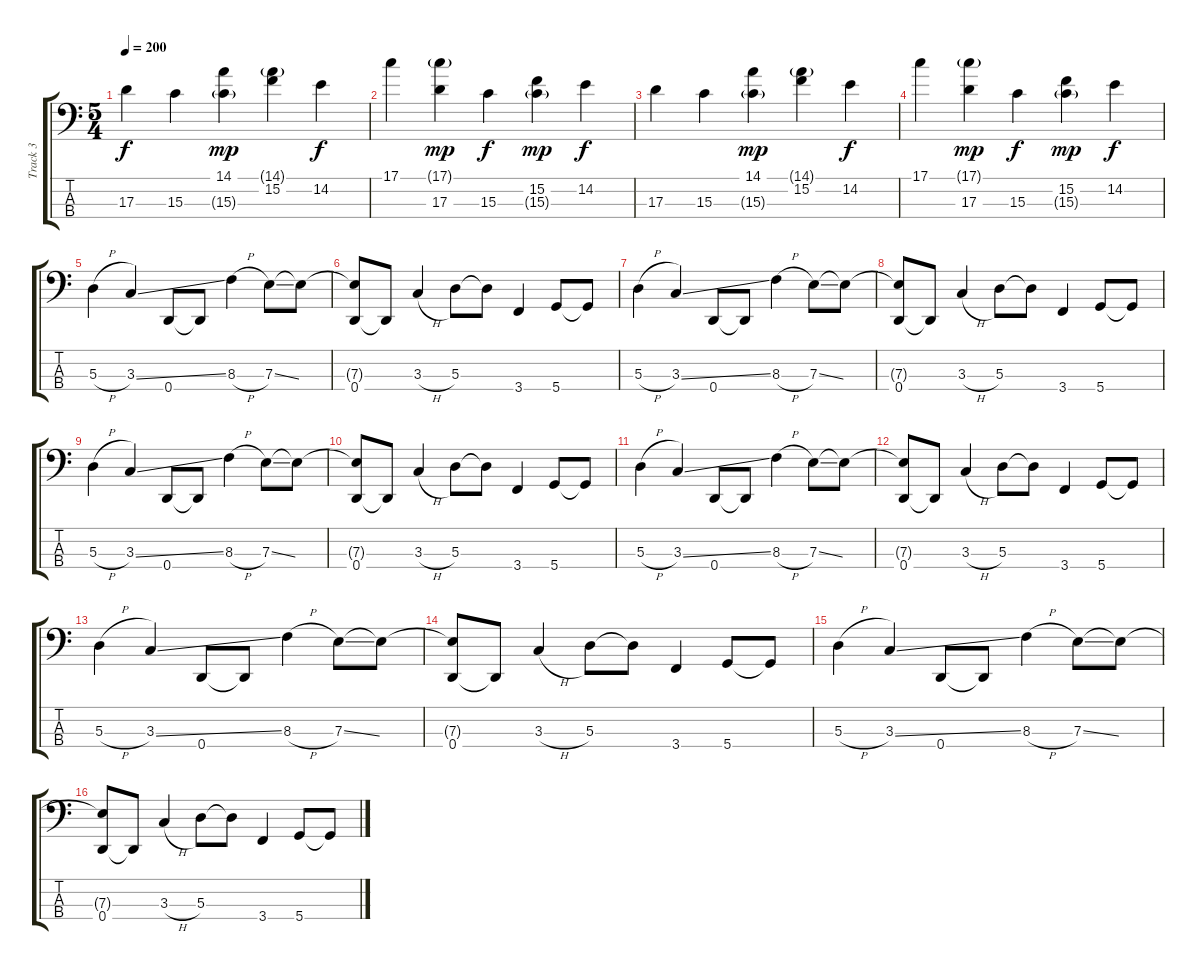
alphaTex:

\track ("Track 3" "Track 3") {instrument electricbasspick}
\staff {score tabs}
\tuning (G2 D2 A1 D1) {hide}
\ts (5 4)
\tempo 200
\clef f4
\ks c
17.3.4{dy f} 15.3.4 (14.1 15.3{g}).4{dy mp} (14.1{g} 15.2).4 14.2.4{dy f} |
17.1.4 (17.1{g} 17.3).4{dy mp} 15.3.4{dy f} (15.2 15.3{g}).4{dy mp} 14.2.4{dy f} |
17.3.4 15.3.4 (14.1 15.3{g}).4{dy mp} (14.1{g} 15.2).4 14.2.4{dy f} |
17.1.4 (17.1{g} 17.3).4{dy mp} 15.3.4{dy f} (15.2 15.3{g}).4{dy mp} 14.2.4{dy f} |
5.3{h}.4 3.3{ss}.4 0.4.8 0.4{t}.8 8.3{h}.4 7.3{ss}.8 7.3{t}.8 |
(7.3{t} 0.4).8 0.4{t}.8 3.3{h}.4 5.3.8 5.3{t}.8 3.4.4 5.4.8 5.4{t}.8 |
5.3{h}.4 3.3{ss}.4 0.4.8 0.4{t}.8 8.3{h}.4 7.3{ss}.8 7.3{t}.8 |
(7.3{t} 0.4).8 0.4{t}.8 3.3{h}.4 5.3.8 5.3{t}.8 3.4.4 5.4.8 5.4{t}.8 |
5.3{h}.4 3.3{ss}.4 0.4.8 0.4{t}.8 8.3{h}.4 7.3{ss}.8 7.3{t}.8 |
(7.3{t} 0.4).8 0.4{t}.8 3.3{h}.4 5.3.8 5.3{t}.8 3.4.4 5.4.8 5.4{t}.8 |
5.3{h}.4 3.3{ss}.4 0.4.8 0.4{t}.8 8.3{h}.4 7.3{ss}.8 7.3{t}.8 |
(7.3{t} 0.4).8 0.4{t}.8 3.3{h}.4 5.3.8 5.3{t}.8 3.4.4 5.4.8 5.4{t}.8 |
5.3{h}.4 3.3{ss}.4 0.4.8 0.4{t}.8 8.3{h}.4 7.3{ss}.8 7.3{t}.8 |
(7.3{t} 0.4).8 0.4{t}.8 3.3{h}.4 5.3.8 5.3{t}.8 3.4.4 5.4.8 5.4{t}.8 |
5.3{h}.4 3.3{ss}.4 0.4.8 0.4{t}.8 8.3{h}.4 7.3{ss}.8 7.3{t}.8 |
(7.3{t} 0.4).8 0.4{t}.8 3.3{h}.4 5.3.8 5.3{t}.8 3.4.4 5.4.8 5.4{t}.8
